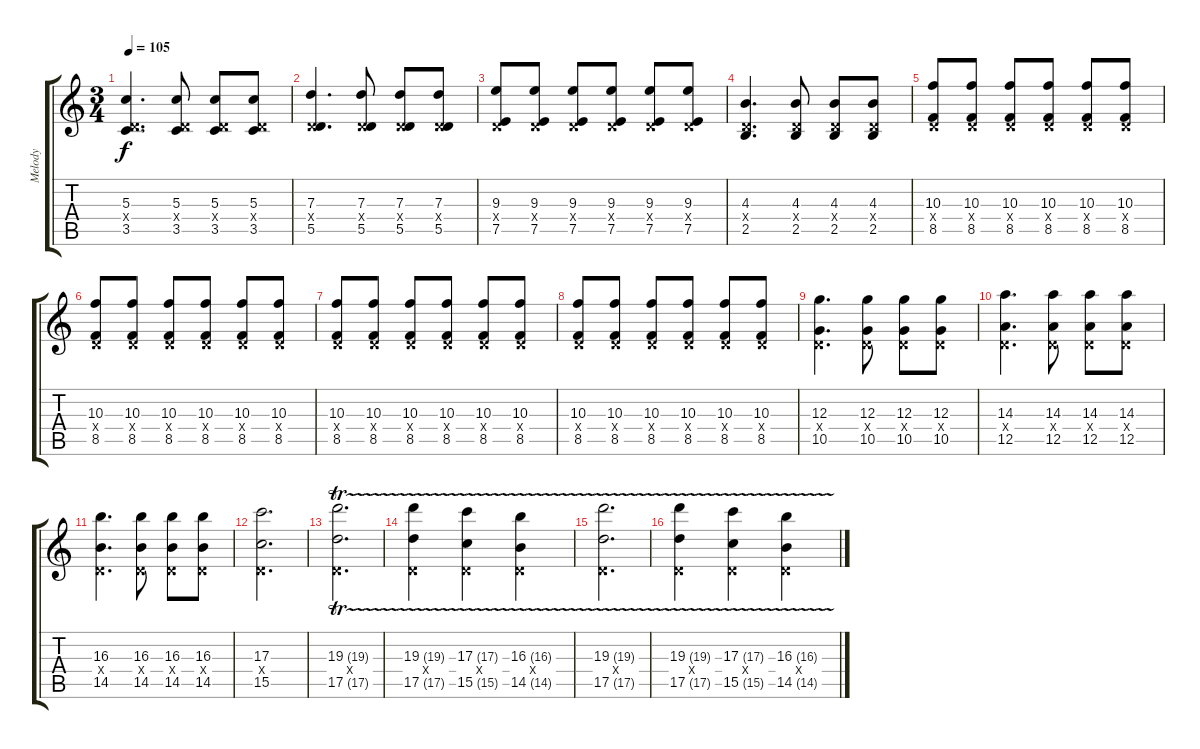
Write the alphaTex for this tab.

\track ("Melody" "Melody") {instrument electricguitarjazz}
\staff {score tabs}
\tuning (E4 B3 G3 D3 A2 E2) {hide}
\ts (3 4)
\tempo 105
\clef g2
\ks c
(5.3 0.4{x} 3.5).4{d dy f} (5.3 0.4{x} 3.5).8 (5.3 0.4{x} 3.5).8 (5.3 0.4{x} 3.5).8 |
(7.3 0.4{x} 5.5).4{d} (7.3 0.4{x} 5.5).8 (7.3 0.4{x} 5.5).8 (7.3 0.4{x} 5.5).8 |
(9.3 0.4{x} 7.5).8 (9.3 0.4{x} 7.5).8 (9.3 0.4{x} 7.5).8 (9.3 0.4{x} 7.5).8 (9.3 0.4{x} 7.5).8 (9.3 0.4{x} 7.5).8 |
(4.3 0.4{x} 2.5).4{d} (4.3 0.4{x} 2.5).8 (4.3 0.4{x} 2.5).8 (4.3 0.4{x} 2.5).8 |
(10.3 0.4{x} 8.5).8 (10.3 0.4{x} 8.5).8 (10.3 0.4{x} 8.5).8 (10.3 0.4{x} 8.5).8 (10.3 0.4{x} 8.5).8 (10.3 0.4{x} 8.5).8 |
(10.3 0.4{x} 8.5).8 (10.3 0.4{x} 8.5).8 (10.3 0.4{x} 8.5).8 (10.3 0.4{x} 8.5).8 (10.3 0.4{x} 8.5).8 (10.3 0.4{x} 8.5).8 |
(10.3 0.4{x} 8.5).8 (10.3 0.4{x} 8.5).8 (10.3 0.4{x} 8.5).8 (10.3 0.4{x} 8.5).8 (10.3 0.4{x} 8.5).8 (10.3 0.4{x} 8.5).8 |
(10.3 0.4{x} 8.5).8 (10.3 0.4{x} 8.5).8 (10.3 0.4{x} 8.5).8 (10.3 0.4{x} 8.5).8 (10.3 0.4{x} 8.5).8 (10.3 0.4{x} 8.5).8 |
(12.3 0.4{x} 10.5).4{d} (12.3 0.4{x} 10.5).8 (12.3 0.4{x} 10.5).8 (12.3 0.4{x} 10.5).8 |
(14.3 0.4{x} 12.5).4{d} (14.3 0.4{x} 12.5).8 (14.3 0.4{x} 12.5).8 (14.3 0.4{x} 12.5).8 |
(16.3 0.4{x} 14.5).4{d} (16.3 0.4{x} 14.5).8 (16.3 0.4{x} 14.5).8 (16.3 0.4{x} 14.5).8 |
(17.3 0.4{x} 15.5).2{d} |
(19.3{tr (19 16)} 0.4{x} 17.5{tr (17 16)}).2{d} |
(19.3{tr (19 16)} 0.4{x} 17.5{tr (17 16)}).4 (17.3{tr (17 16)} 0.4{x} 15.5{tr (15 16)}).4 (16.3{tr (16 16)} 0.4{x} 14.5{tr (14 16)}).4 |
(19.3{tr (19 16)} 0.4{x} 17.5{tr (17 16)}).2{d} |
(19.3{tr (19 16)} 0.4{x} 17.5{tr (17 16)}).4 (17.3{tr (17 16)} 0.4{x} 15.5{tr (15 16)}).4 (16.3{tr (16 16)} 0.4{x} 14.5{tr (14 16)}).4
